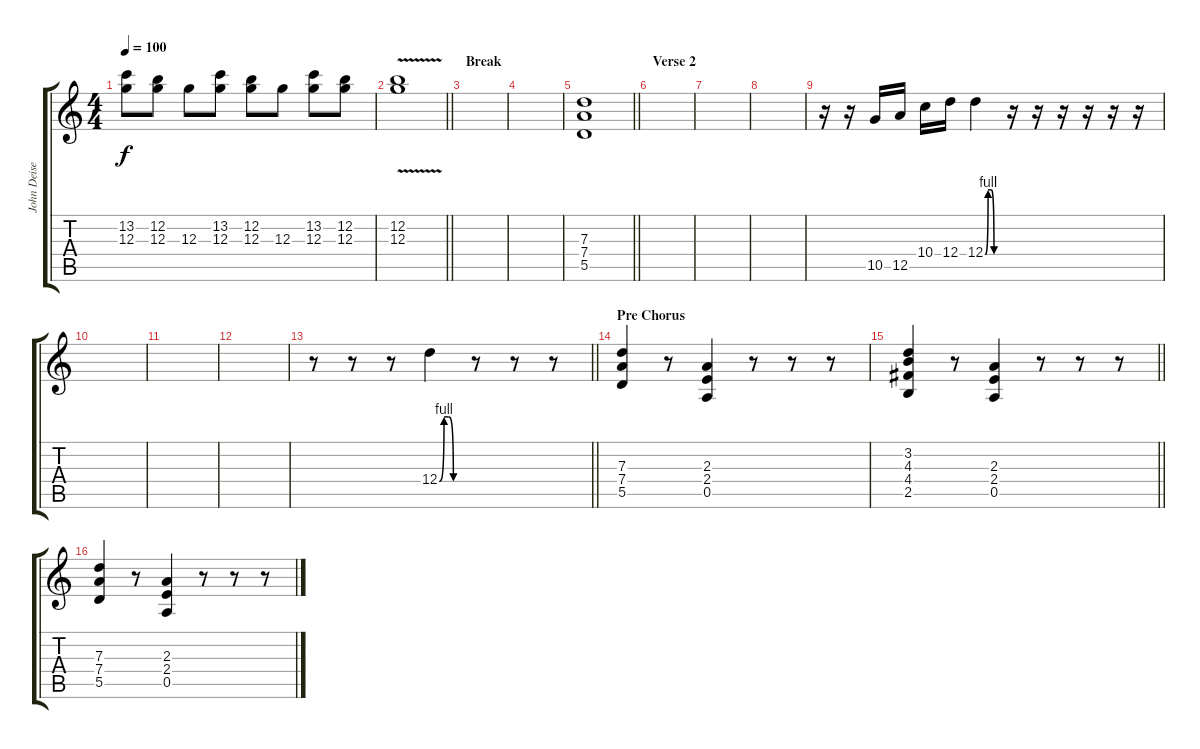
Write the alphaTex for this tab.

\track ("John Deisel" "John Deise") {instrument overdrivenguitar}
\staff {score tabs}
\tuning (E4 B3 G3 D3 A2 E2) {hide}
\ts (4 4)
\tempo 100
\clef g2
\ks c
(13.2 12.3).8{dy f} (12.2 12.3).8 12.3.8 (13.2 12.3).8 (12.2 12.3).8 12.3.8 (13.2 12.3).8 (12.2 12.3).8 |
\barLineRight lightlight
(12.2{v} 12.3).1 |
\section ("" "Break")
|
|
\barLineRight lightlight
(7.3 7.4 5.5).1 |
\section ("" "Verse 2")
|
|
|
r.16 r.16 10.5.16 12.5.16 10.4.16 12.4.16 12.4{be (custom 0 0 10 4 20 4 30 0 60 0)}.4 r.16 r.16 r.16 r.16 r.16 r.16 |
|
|
|
\barLineRight lightlight
r.8 r.8 r.8 12.4{be (custom 0 0 10 4 20 4 30 0 60 0)}.4 r.8 r.8 r.8 |
\section ("" "Pre Chorus")
(7.3 7.4 5.5).4 r.8 (2.3 2.4 0.5).4 r.8 r.8 r.8 |
\barLineRight lightlight
(3.2 4.3 4.4 2.5).4 r.8 (2.3 2.4 0.5).4 r.8 r.8 r.8 |
(7.3 7.4 5.5).4 r.8 (2.3 2.4 0.5).4 r.8 r.8 r.8
